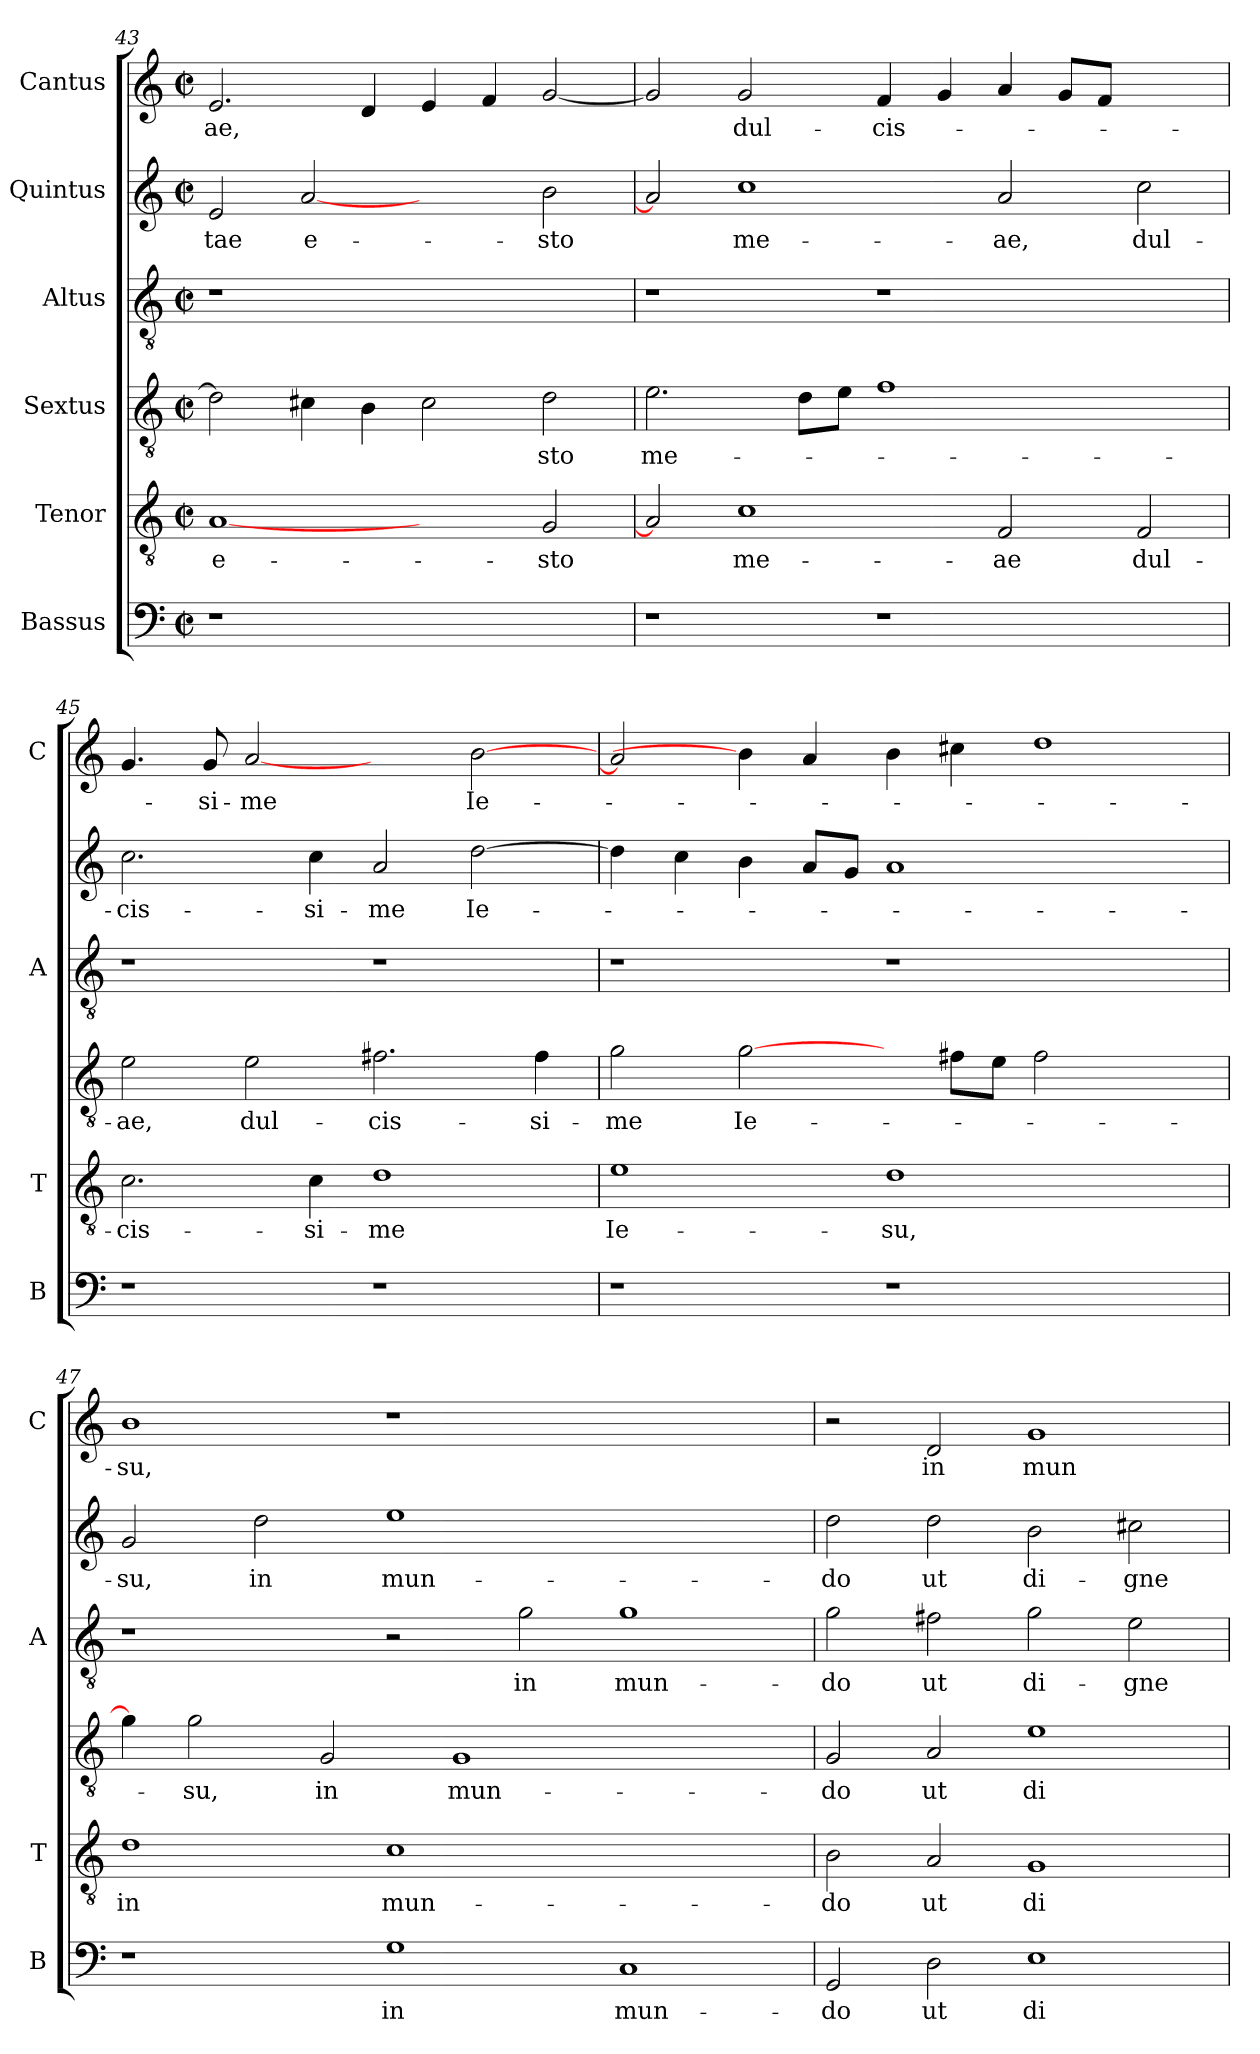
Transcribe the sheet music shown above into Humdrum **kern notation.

**kern	**text	**kern	**text	**kern	**text	**kern	**text	**kern	**text	**kern	**text
*part6	*part6	*part5	*part5	*part4	*part4	*part3	*part3	*part2	*part2	*part1	*part1
*staff6	*staff6	*staff5	*staff5	*staff4	*staff4	*staff3	*staff3	*staff2	*staff2	*staff1	*staff1
*I"Bassus	*	*I"Tenor	*	*I"Sextus	*	*I"Altus	*	*I"Quintus	*	*I"Cantus	*
*I'B	*	*I'T	*	*	*	*I'A	*	*	*	*I'C	*
!!LO:LB:g=z
*clefF4	*	*clefGv2	*	*clefGv2	*	*clefGv2	*	*clefG2	*	*clefG2	*
*k[]	*	*k[]	*	*k[]	*	*k[]	*	*k[]	*	*k[]	*
*C:	*	*C:	*	*C:	*	*C:	*	*C:	*	*C:	*
*M2/2	*	*M2/2	*	*M2/2	*	*M2/2	*	*M2/2	*	*M2/2	*
*met(c|)	*	*met(c|)	*	*met(c|)	*	*met(c|)	*	*met(c|)	*	*met(c|)	*
=43	=43	=43	=43	=43	=43	=43	=43	=43	=43	=43	=43
1r	.	[1A	e-	2d\]	.	1r	.	2e/	-tae	2.e/	-ae,
.	.	.	.	4c#X\	.	.	.	[2a	e-	.	.
.	.	.	.	4B\	.	.	.	.	.	4d/	.
1ryy	.	2ryy	.	2c#\	.	1ryy	.	2ryy	.	4e/	.
.	.	.	.	.	.	.	.	.	.	4f/	.
.	.	2G/	-sto	2d\	-sto	.	.	2b\	-sto	[2g/	.
=44	=44	=44	=44	=44	=44	=44	=44	=44	=44	=44	=44
1r	.	2A]	.	2.e\	me-	1r	.	2a]	.	2g/]	.
.	.	1c	me-	.	.	.	.	1cc	me-	2g/	dul-
.	.	.	.	8d\L	.	.	.	.	.	.	.
.	.	.	.	8e\J	.	.	.	.	.	.	.
1r	.	.	.	1f	.	1r	.	.	.	4f/	-cis-
.	.	.	.	.	.	.	.	.	.	4g/	.
.	.	2F/	-ae	.	.	.	.	2a/	-ae,	4a/	.
.	.	.	.	.	.	.	.	.	.	8g/L	.
.	.	.	.	.	.	.	.	.	.	8f/J	.
2ryy	.	2F/	dul-	2ryy	.	2ryy	.	2cc\	dul-	2ryy	.
=45	=45	=45	=45	=45	=45	=45	=45	=45	=45	=45	=45
1r	.	2.c\	-cis-	2e\	-ae,	1r	.	2.cc\	-cis-	4.g/	.
.	.	.	.	.	.	.	.	.	.	8g/	-si-
.	.	.	.	2e\	dul-	.	.	.	.	[2a	-me
.	.	4c\	-si-	.	.	.	.	4cc\	-si-	.	.
1r	.	1d	-me	2.f#X\	-cis-	1r	.	2a/	-me	2ryy	.
.	.	.	.	.	.	.	.	[2dd\	Ie-	[2b\	Ie-
.	.	.	.	4f#\	-si-	.	.	.	.	.	.
!!LO:PB:g=z
=46	=46	=46	=46	=46	=46	=46	=46	=46	=46	=46	=46
1r	.	1e	Ie-	2g\	-me	1r	.	4dd\]	.	2a]	.
.	.	.	.	.	.	.	.	4cc\	.	.	.
.	.	.	.	[2g\	Ie-	.	.	4b\	.	4b\]	.
.	.	.	.	.	.	.	.	8a/L	.	4a/	.
.	.	.	.	.	.	.	.	8g/J	.	.	.
1r	.	1d	-su,	4ryy	.	1r	.	1a	.	4b\	.
.	.	.	.	8f#X\L	.	.	.	.	.	4cc#X\	.
.	.	.	.	8e\J	.	.	.	.	.	.	.
.	.	.	.	2f#\	.	.	.	.	.	1dd	.
2ryy	.	2ryy	.	2ryy	.	2ryy	.	2ryy	.	.	.
=47	=47	=47	=47	=47	=47	=47	=47	=47	=47	=47	=47
1r	.	1d	in	4g\]	.	1r	.	2g/	-su,	1b	-su,
.	.	.	.	2g\	-su,	.	.	.	.	.	.
.	.	.	.	.	.	.	.	2dd\	in	.	.
.	.	.	.	2G/	in	.	.	.	.	.	.
1G	in	1c	mun-	.	.	2r	.	1ee	mun-	1r	.
.	.	.	.	1G	mun-	.	.	.	.	.	.
.	.	.	.	.	.	2g\	in	.	.	.	.
1C	mun-	1ryy	.	.	.	1g	mun-	1ryy	.	1ryy	.
.	.	.	.	2.ryy	.	.	.	.	.	.	.
=48	=48	=48	=48	=48	=48	=48	=48	=48	=48	=48	=48
2GG/	-do	2B\	-do	2G/	-do	2g\	-do	2dd\	-do	2r	.
2D\	ut	2A/	ut	2A/	ut	2f#X\	ut	2dd\	ut	2d/	in
1E	di-	1G	di-	1e	di-	2g\	di-	2b\	di-	1g	mun-
.	.	.	.	.	.	2e\	-gne	2cc#X\	-gne	.	.
=	=	=	=	=	=	=	=	=	=	=	=
*-	*-	*-	*-	*-	*-	*-	*-	*-	*-	*-	*-
